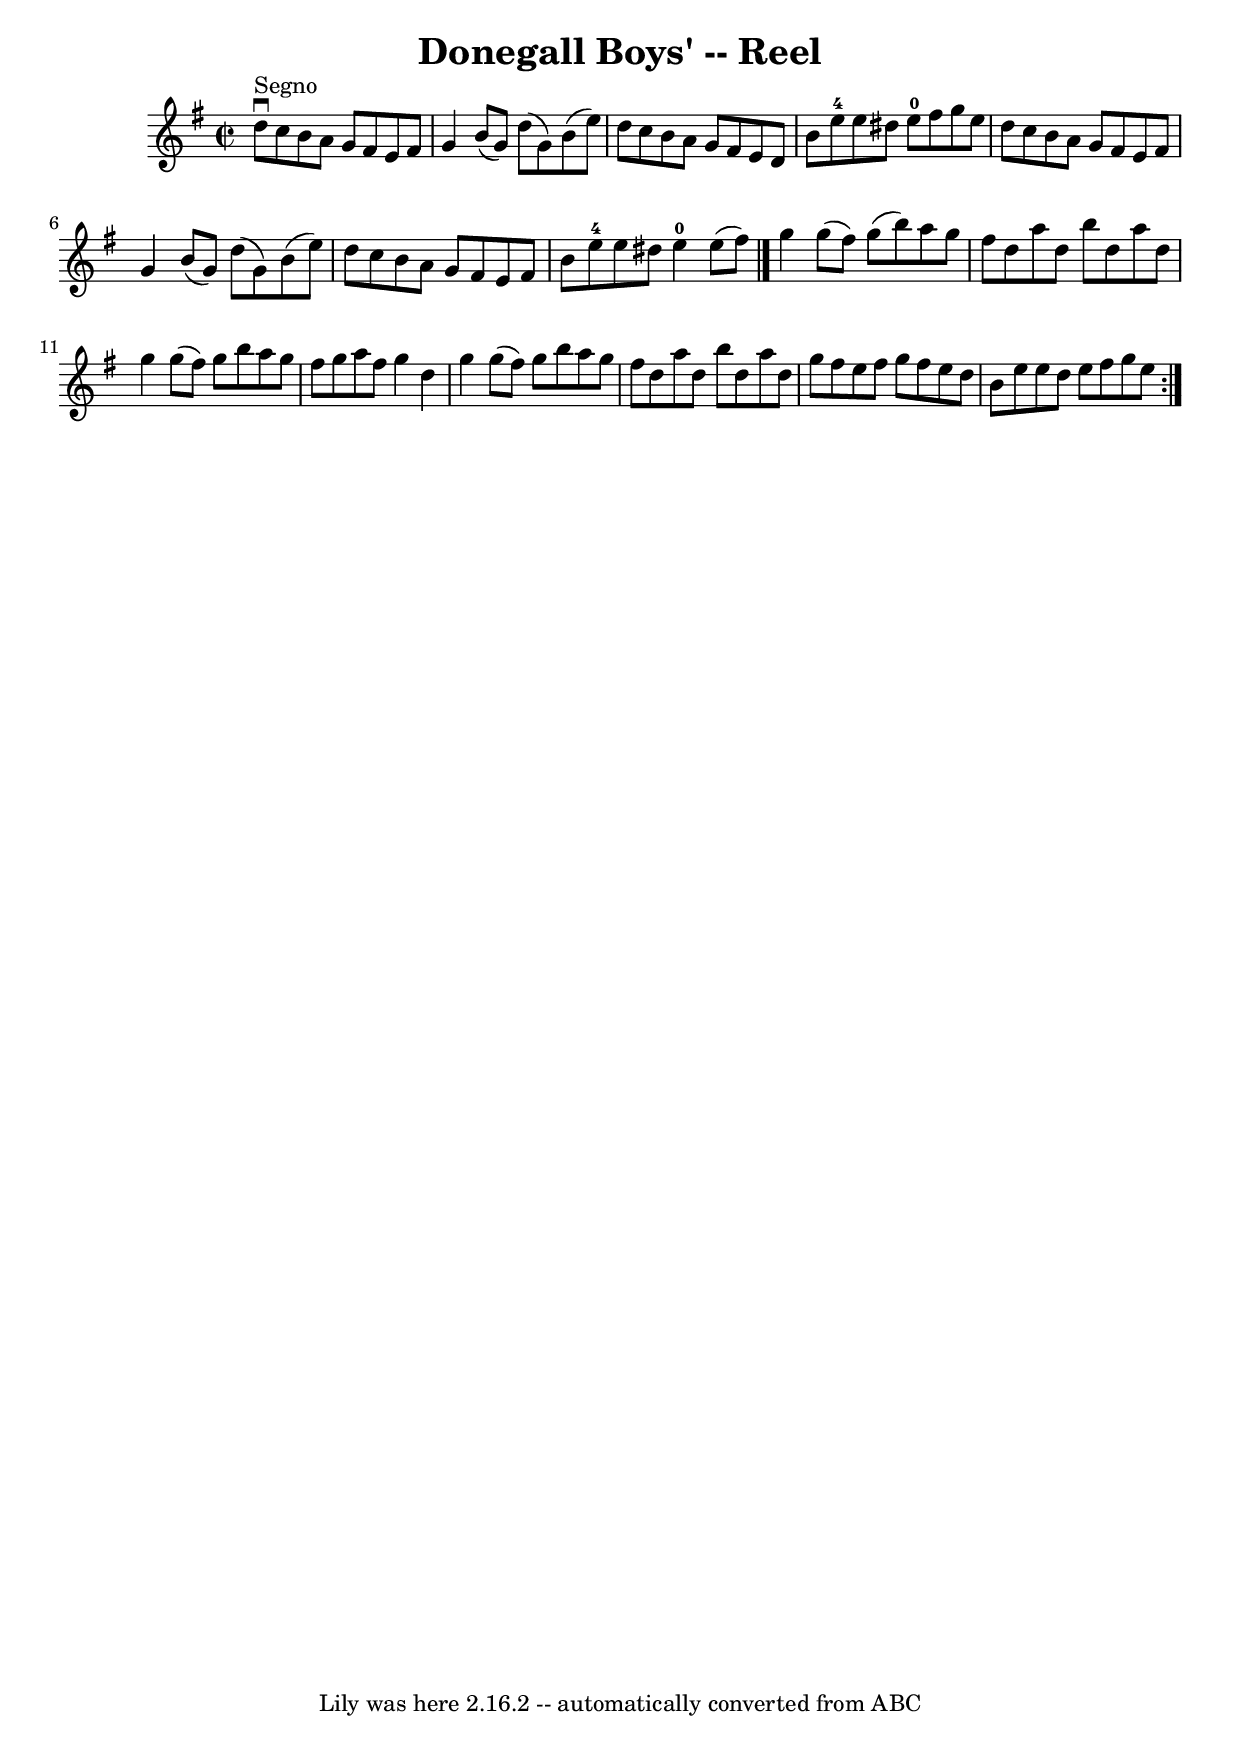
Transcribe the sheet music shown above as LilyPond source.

\version "2.16.2"
\include "Mammoth.ily"
\header {
  %% book = "Ryan's Mammoth Collection"
  crossRefNumber = "1"
  footnotes = "\\\\195"
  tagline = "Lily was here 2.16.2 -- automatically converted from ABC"
  title = "Donegall Boys' -- Reel"

}
voicedefault =  {


  \override Staff.TimeSignature #'style = #'C
  \time 2/2 
  \key g \major
  \bar "|." d''8^"Segno"^\downbow c''8 b'8 
  a'8 g'8 fis'8 e'8 fis'8    |
  g'4 b'8 (g'8)   
  d''8 (g'8) b'8 (e''8)   |
  d''8 c''8 b'8 a'8    
  g'8 fis'8 e'8 d'8    |
  b'8 e''8-4 e''8 dis''8      
  e''8-0 fis''8 g''8 e''8    |
  d''8 c''8 b'8 a'8   
  g'8 fis'8 e'8 fis'8    |
  g'4 b'8 (g'8) d''8 (
  g'8) b'8 (e''8)   |
  d''8 c''8 b'8 a'8 g'8    
  fis'8 e'8 fis'8    |
  b'8 e''8-4 e''8 dis''8 e''4 -0 e''8 (fis''8) \bar "|."     
  \repeat volta 2 {
    g''4 g''8 (
    fis''8) g''8 (b''8) a''8 g''8    |
    fis''8 d''8    
    a''8 d''8 b''8 d''8 a''8 d''8    |
    g''4 g''8 (
    fis''8) g''8 b''8 a''8 g''8    |
    fis''8 g''8 a''8  
    fis''8 g''4 d''4    |
    g''4 g''8 (fis''8) g''8    
    b''8 a''8 g''8    |
    fis''8 d''8 a''8 d''8 b''8    
    d''8 a''8 d''8    |
    g''8 fis''8 e''8 fis''8 g''8    
    fis''8 e''8 d''8    |
    b'8 e''8 e''8 d''8 e''8    
    fis''8 g''8 e''8      
  }   

}

\score{
  <<

    \context Staff="default"
    {
      \voicedefault 
      
    }

  >>
  \layout {
    
  }
  \midi {
  }

}
